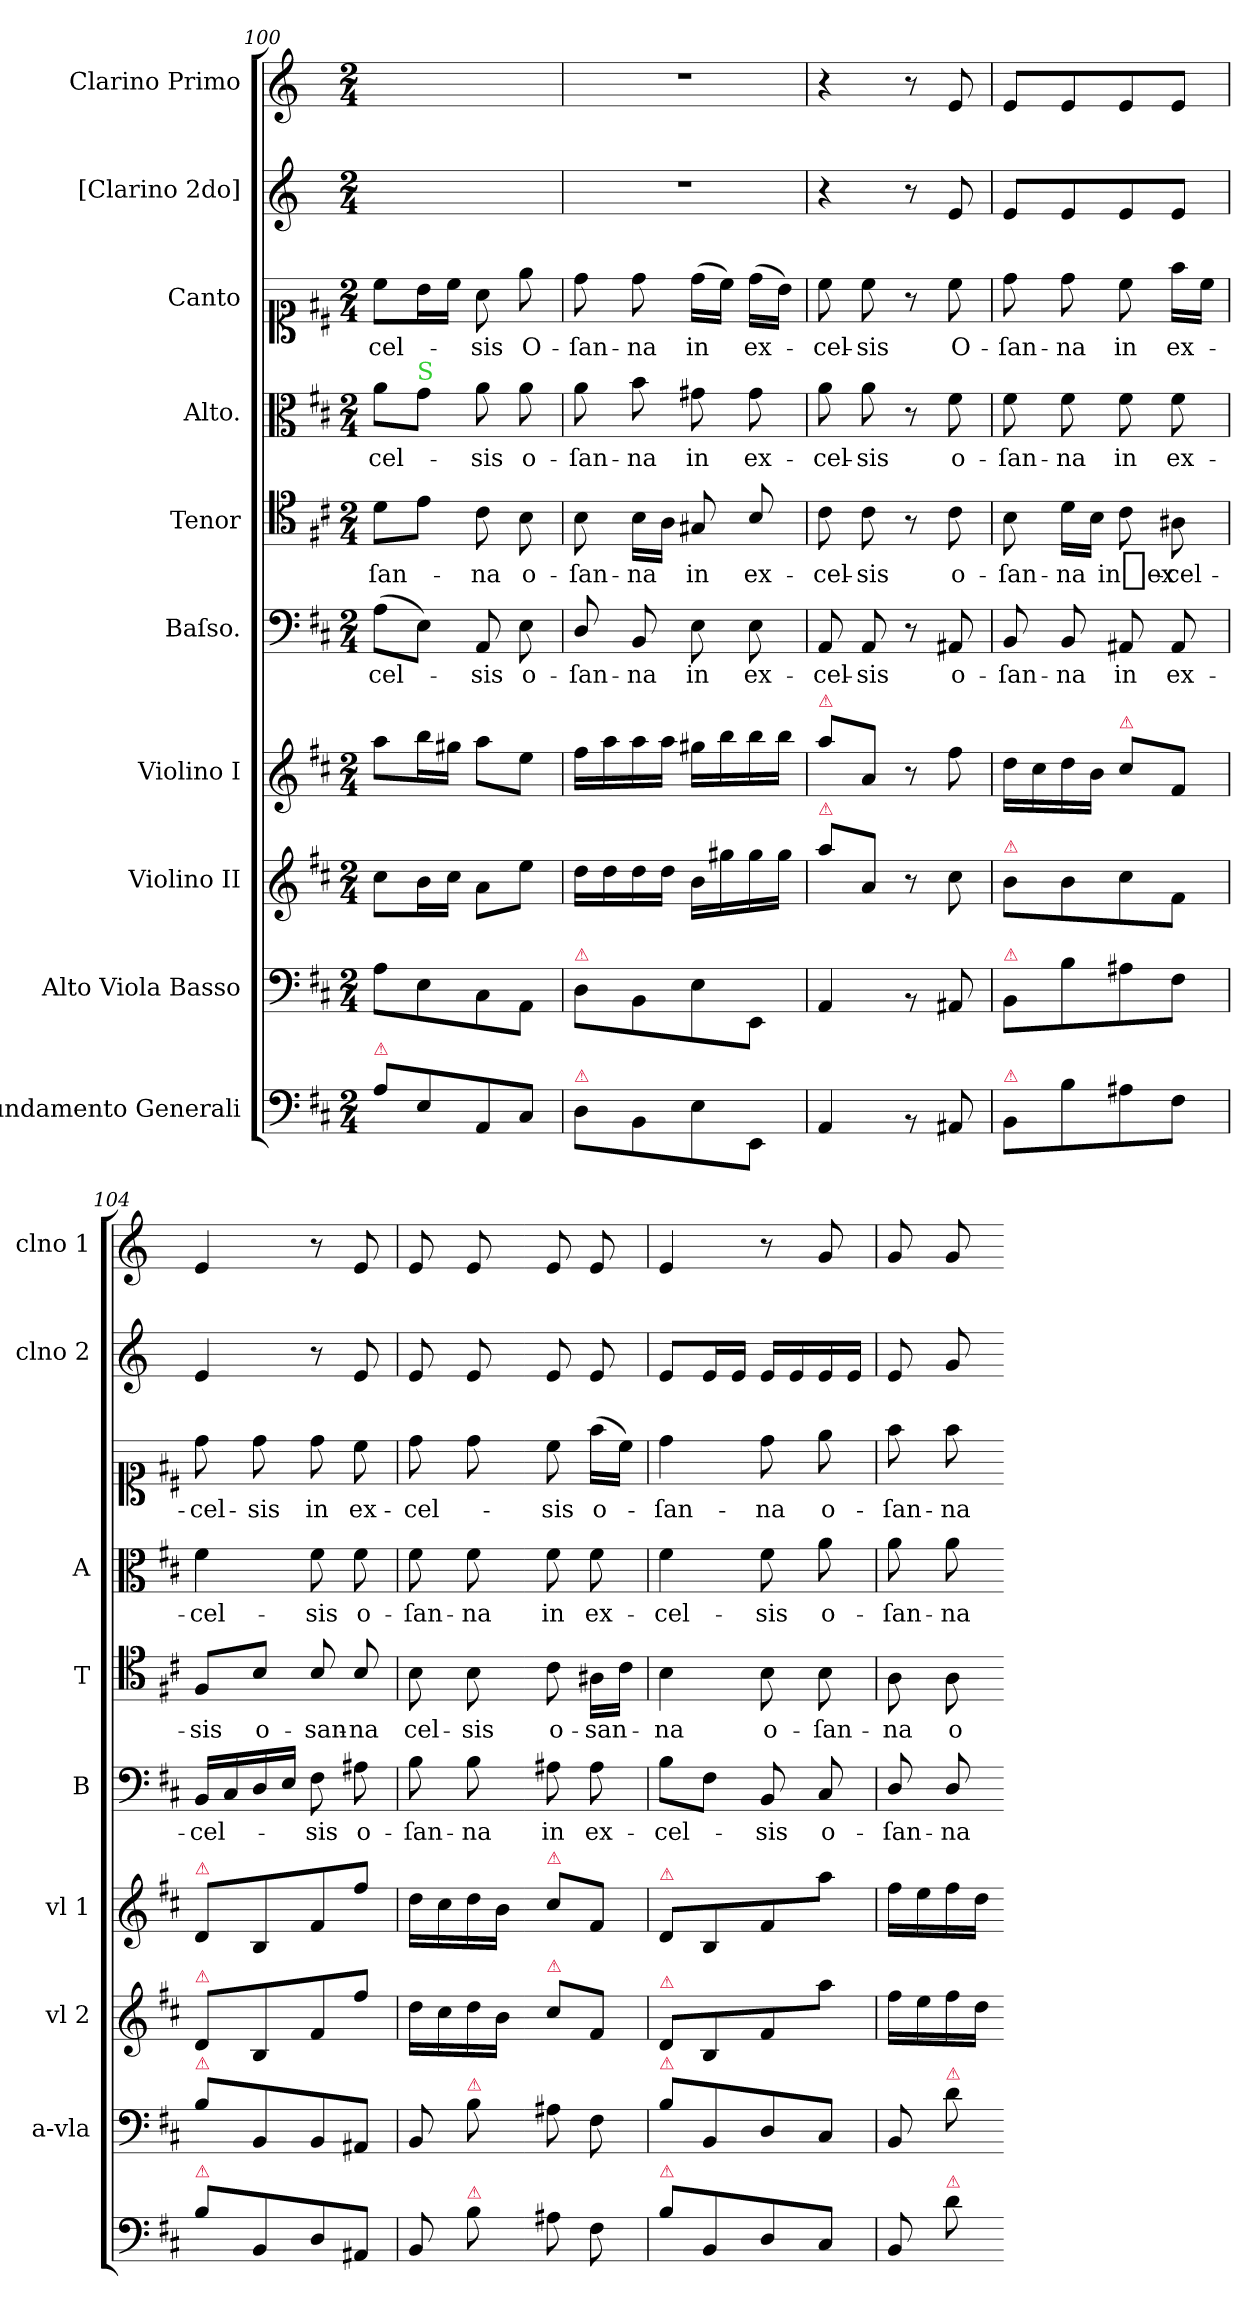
**kern	**kern	**kern	**kern	**kern	**text	**kern	**text	**kern	**text	**kern	**text	**kern	**kern
*part10	*part9	*part8	*part7	*part6	*part6	*part5	*part5	*part4	*part4	*part3	*part3	*part2	*part1
*staff10	*staff9	*staff8	*staff7	*staff6	*staff6	*staff5	*staff5	*staff4	*staff4	*staff3	*staff3	*staff2	*staff1
*I"Fundamento Generali	*I"Alto Viola Basso	*I"Violino II	*I"Violino I	*I"Baſso.	*	*I"Tenor	*	*I"Alto.	*	*I"Canto	*	*I"[Clarino 2do]	*I"Clarino Primo
*	*I'a-vla	*I'vl 2	*I'vl 1	*I'B	*	*I'T	*	*I'A	*	*	*	*I'clno 2	*I'clno 1
*clefF4	*clefF4	*clefG2	*clefG2	*clefF4	*	*clefC4	*	*clefC3	*	*clefC1	*	*clefG2	*clefG2
*	*	*	*	*	*	*	*	*	*	*	*	*ITrd-1c-2	*ITrd-1c-2
*k[f#c#]	*k[f#c#]	*k[f#c#]	*k[f#c#]	*k[f#c#]	*	*k[f#c#]	*	*k[f#c#]	*	*k[f#c#]	*	*k[f#c#]	*k[f#c#]
*	*D:	*D:	*D:	*D:	*	*D:	*	*D:	*	*D:	*	*D:	*D:
*M2/4	*M2/4	*M2/4	*M2/4	*M2/4	*	*M2/4	*	*M2/4	*	*M2/4	*	*M2/4	*M2/4
=100	=100	=100	=100	=100	=100	=100	=100	=100	=100	=100	=100	=100	=100
!LO:TX:a:color=crimson:t=⚠	!	!	!	!	!	!	!	!	!	!	!	!	!
!	!	!	!	!	!	!	!	!	!	!	!LO:LY:i	!	!
8A\L	8A\L	8cc#\L	8aa\L	(8A\L	-cel-	8d\L	-ſan-	8a\L	-cel-	8cc#\L	-cel-	2ryy	2ryy
!	!	!	!	!	!	!	!	!LO:TX:a:color=limegreen:t=S	!	!	!	!	!
8E\	8E\	16b\L	16bb\L	8E\J)	.	8e\J	.	8g\J	.	16b\L	.	.	.
.	.	16cc#\JJ	16gg#X\JJ	.	.	.	.	.	.	16cc#\JJ	.	.	.
!	!	!	!	!	!	!	!	!	!	!	!LO:LY:i	!	!
8AA/	8C#\	8a\L	8aa\L	8AA/	-sis	8c#\	-na	8a\	-sis	8a\	-sis	.	.
8C#/J	8AA\J	8ee\J	8ee\J	8E\	o-	8B\	o-	8a\	o-	8ee\	O-	.	.
=101	=101	=101	=101	=101	=101	=101	=101	=101	=101	=101	=101	=101	=101
!	!LO:TX:a:color=crimson:t=⚠	!	!	!	!	!	!	!	!	!	!	!	!
!LO:TX:a:color=crimson:t=⚠	!	!	!	!	!	!	!	!	!	!	!	!	!
8D\L	8D\L	16dd\LL	16ff#\LL	8D/	-ſan-	8B\	-ſan-	8a\	-ſan-	8dd\	-ſan-	2r	2r
.	.	16dd\	16aa\	.	.	.	.	.	.	.	.	.	.
8BB\	8BB\	16dd\	16aa\	8BB/	-na	16B\LL	-na	8b\	-na	8dd\	-na	.	.
.	.	16dd\JJ	16aa\JJ	.	.	16A\JJ	.	.	.	.	.	.	.
8E\	8E\	16b\LL	16gg#X\LL	8E\	in	8G#X/	in	8g#X\	in	(16dd\LL	in	.	.
.	.	16gg#X\	16bb\	.	.	.	.	.	.	16cc#\JJ)	.	.	.
8EE/J	8EE/J	16gg#\	16bb\	8E\	ex-	8B/	ex-	8g#\	ex-	(16dd\LL	ex-	.	.
.	.	16gg#\JJ	16bb\JJ	.	.	.	.	.	.	16b\JJ)	.	.	.
=102	=102	=102	=102	=102	=102	=102	=102	=102	=102	=102	=102	=102	=102
!	!	!	!LO:TX:a:color=crimson:t=⚠	!	!	!	!	!	!	!	!	!	!
!	!	!LO:TX:a:color=crimson:t=⚠	!	!	!	!	!	!	!	!	!	!	!
4AA/	4AA/	8aa\L	8aa\L	8AA/	-cel-	8c#\	-cel-	8a\	-cel-	8cc#\	-cel-	4r	4r
.	.	8a/J	8a/J	8AA/	-sis	8c#\	-sis	8a\	-sis	8cc#\	-sis	.	.
8rBB	8rBB	8r	8r	8r	.	8r	.	8r	.	8r	.	8r	8r
8AA#X/	8AA#X/	8cc#\	8ff#\	8AA#X/	o-	8c#\	o-	8f#\	o-	8cc#\	O-	8f#/	8f#/
=103	=103	=103	=103	=103	=103	=103	=103	=103	=103	=103	=103	=103	=103
!	!	!LO:TX:a:color=crimson:t=⚠	!	!	!	!	!	!	!	!	!	!	!
!	!LO:TX:a:color=crimson:t=⚠	!	!	!	!	!	!	!	!	!	!	!	!
!LO:TX:a:color=crimson:t=⚠	!	!	!	!	!	!	!	!	!	!	!	!	!
8BB/L	8BB/L	8b\L	16dd\LL	8BB/	-ſan-	8B\	-ſan-	8f#\	-ſan-	8dd\	-ſan-	8f#/L	8f#/L
.	.	.	16cc#\	.	.	.	.	.	.	.	.	.	.
8B\	8B\	8b\	16dd\	8BB/	-na	16d\LL	-na	8f#\	-na	8dd\	-na	8f#/	8f#/
.	.	.	16b\JJ	.	.	16B\JJ	.	.	.	.	.	.	.
!	!	!	!LO:TX:a:color=crimson:t=⚠	!	!	!	!	!	!	!	!	!	!
8A#X\	8A#X\	8cc#\	8cc#\L	8AA#X/	in	8c#\	in_ex-	8f#\	in	8cc#\	in	8f#/	8f#/
8F#\J	8F#\J	8f#/J	8f#/J	8AA#/	ex-	8A#X\	-cel-	8f#\	ex-	16ff#\LL	ex-	8f#/J	8f#/J
.	.	.	.	.	.	.	.	.	.	16cc#\JJ	.	.	.
=104	=104	=104	=104	=104	=104	=104	=104	=104	=104	=104	=104	=104	=104
!	!	!	!LO:TX:a:color=crimson:t=⚠	!	!	!	!	!	!	!	!	!	!
!	!	!LO:TX:a:color=crimson:t=⚠	!	!	!	!	!	!	!	!	!	!	!
!	!LO:TX:a:color=crimson:t=⚠	!	!	!	!	!	!	!	!	!	!	!	!
!LO:TX:a:color=crimson:t=⚠	!	!	!	!	!	!	!	!	!	!	!	!	!
8B\L	8B\L	8d/L	8d/L	16BB/LL	-cel-	8F#/L	-sis	4f#\	-cel-	8dd\	-cel-	4f#/	4f#/
.	.	.	.	16C#/	.	.	.	.	.	.	.	.	.
8BB/	8BB/	8B/	8B/	16D/	.	8B/J	o-	.	.	8dd\	-sis	.	.
.	.	.	.	16E/JJ	.	.	.	.	.	.	.	.	.
8D/	8BB/	8f#/	8f#/	8F#\	-sis	8B/	-san-	8f#\	-sis	8dd\	in	8r	8r
8AA#X/J	8AA#X/J	8ff#\J	8ff#\J	8A#X\	o-	8B/	-na	8f#\	o-	8cc#\	ex-	8f#/	8f#/
=105	=105	=105	=105	=105	=105	=105	=105	=105	=105	=105	=105	=105	=105
8BB/	8BB/	16dd\LL	16dd\LL	8B\	-ſan-	8B\	-cel-	8f#\	-ſan-	8dd\	-cel-	8f#/	8f#/
.	.	16cc#\	16cc#\	.	.	.	.	.	.	.	.	.	.
!	!LO:TX:a:color=crimson:t=⚠	!	!	!	!	!	!	!	!	!	!	!	!
!LO:TX:a:color=crimson:t=⚠	!	!	!	!	!	!	!	!	!	!	!	!	!
8B\	8B\	16dd\	16dd\	8B\	-na	8B\	-sis	8f#\	-na	8dd\	.	8f#/	8f#/
.	.	16b\JJ	16b\JJ	.	.	.	.	.	.	.	.	.	.
=-	=-	=-	=-	=-	=-	=-	=-	=-	=-	=-	=-	=-	=-
!	!	!	!LO:TX:a:color=crimson:t=⚠	!	!	!	!	!	!	!	!	!	!
!	!	!LO:TX:a:color=crimson:t=⚠	!	!	!	!	!	!	!	!	!	!	!
8A#X\	8A#X\	8cc#\L	8cc#\L	8A#X\	in	8c#\	o-	8f#\	in	8cc#\	-sis	8f#/	8f#/
8F#\	8F#\	8f#/J	8f#/J	8A#\	ex-	16A#X\LL	-san-	8f#\	ex-	(16ff#\LL	o-	8f#/	8f#/
.	.	.	.	.	.	16c#\JJ	.	.	.	16cc#\JJ)	.	.	.
=106	=106	=106	=106	=106	=106	=106	=106	=106	=106	=106	=106	=106	=106
!	!	!	!LO:TX:a:color=crimson:t=⚠	!	!	!	!	!	!	!	!	!	!
!	!	!LO:TX:a:color=crimson:t=⚠	!	!	!	!	!	!	!	!	!	!	!
!	!LO:TX:a:color=crimson:t=⚠	!	!	!	!	!	!	!	!	!	!	!	!
!LO:TX:a:color=crimson:t=⚠	!	!	!	!	!	!	!	!	!	!	!	!	!
8B\L	8B\L	8d/L	8d/L	8B\L	-cel-	4B\	-na	4f#\	-cel-	4dd\	-ſan-	8f#/L	4f#/
8BB/	8BB/	8B/	8B/	8F#\J	.	.	.	.	.	.	.	16f#/L	.
.	.	.	.	.	.	.	.	.	.	.	.	16f#/JJ	.
8D/	8D/	8f#/	8f#/	8BB/	-sis	8B\	o-	8f#\	-sis	8dd\	-na	16f#/LL	8r
.	.	.	.	.	.	.	.	.	.	.	.	16f#/	.
8C#/J	8C#/J	8aa\J	8aa\J	8C#/	o-	8B\	-ſan-	8a\	o-	8ee\	o-	16f#/	8a/
.	.	.	.	.	.	.	.	.	.	.	.	16f#/JJ	.
=107	=107	=107	=107	=107	=107	=107	=107	=107	=107	=107	=107	=107	=107
8BB/	8BB/	16ff#\LL	16ff#\LL	8D/	-ſan-	8A\	-na	8a\	-ſan-	8ff#\	-ſan-	8f#/	8a/
.	.	16ee\	16ee\	.	.	.	.	.	.	.	.	.	.
!	!LO:TX:a:color=crimson:t=⚠	!	!	!	!	!	!	!	!	!	!	!	!
!LO:TX:a:color=crimson:t=⚠	!	!	!	!	!	!	!	!	!	!	!	!	!
!	!	!	!	!	!	!	!LO:LY:i	!	!	!	!	!	!
8d\	8d\	16ff#\	16ff#\	8D/	-na	8A\	o-	8a\	-na	8ff#\	-na	8a/	8a/
.	.	16dd\JJ	16dd\JJ	.	.	.	.	.	.	.	.	.	.
=-	=-	=-	=-	=-	=-	=-	=-	=-	=-	=-	=-	=-	=-
*-	*-	*-	*-	*-	*-	*-	*-	*-	*-	*-	*-	*-	*-
